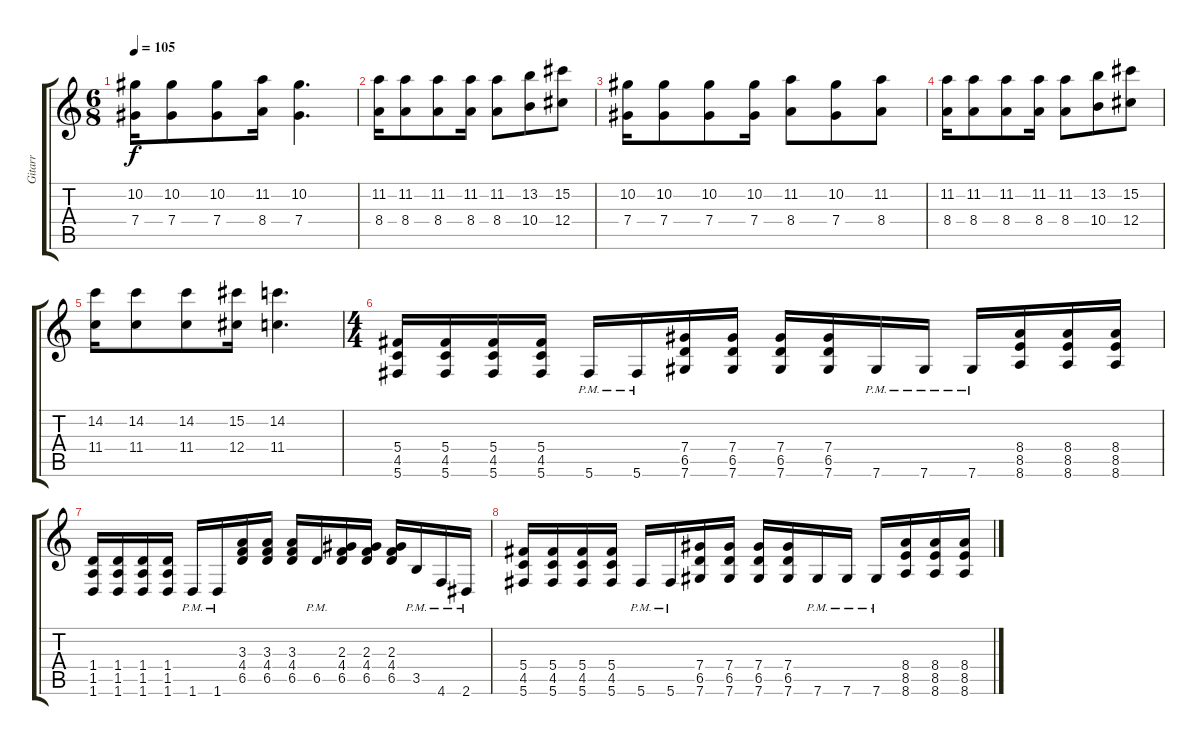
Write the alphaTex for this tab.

\track ("Gitarr" "Gitarr") {instrument overdrivenguitar}
\staff {score tabs}
\tuning (Eb4 Bb3 Gb3 Db3 Ab2 Db2) {hide}
\ts (6 8)
\tempo 105
\clef g2
\ks c
(10.2 7.4).16{dy f} (10.2 7.4).8 (10.2 7.4).8 (11.2 8.4).16 (10.2 7.4).4{d} |
(11.2 8.4).16 (11.2 8.4).8 (11.2 8.4).8 (11.2 8.4).16 (11.2 8.4).8 (13.2 10.4).8 (15.2 12.4).8 |
(10.2 7.4).16 (10.2 7.4).8 (10.2 7.4).8 (10.2 7.4).16 (11.2 8.4).8 (10.2 7.4).8 (11.2 8.4).8 |
(11.2 8.4).16 (11.2 8.4).8 (11.2 8.4).8 (11.2 8.4).16 (11.2 8.4).8 (13.2 10.4).8 (15.2 12.4).8 |
(14.2 11.4).16 (14.2 11.4).8 (14.2 11.4).8 (15.2 12.4).16 (14.2 11.4).4{d} |
\ts (4 4)
(5.4 4.5 5.6).16 (5.4 4.5 5.6).16 (5.4 4.5 5.6).16 (5.4 4.5 5.6).16 5.6{pm}.16 5.6{pm}.16 (7.4 6.5 7.6).16 (7.4 6.5 7.6).16 (7.4 6.5 7.6).16 (7.4 6.5 7.6).16 7.6{pm}.16 7.6{pm}.16 7.6{pm}.16 (8.4 8.5 8.6).16 (8.4 8.5 8.6).16 (8.4 8.5 8.6).16 |
(1.4 1.5 1.6).16 (1.4 1.5 1.6).16 (1.4 1.5 1.6).16 (1.4 1.5 1.6).16 1.6{pm}.16 1.6{pm}.16 (3.3 4.4 6.5).16 (3.3 4.4 6.5).16 (3.3 4.4 6.5).16 6.5{pm}.16 (2.3 4.4 6.5).16 (2.3 4.4 6.5).16 (2.3 4.4 6.5).16 3.5{pm}.16 4.6{pm}.16 2.6{pm}.16 |
(5.4 4.5 5.6).16 (5.4 4.5 5.6).16 (5.4 4.5 5.6).16 (5.4 4.5 5.6).16 5.6{pm}.16 5.6{pm}.16 (7.4 6.5 7.6).16 (7.4 6.5 7.6).16 (7.4 6.5 7.6).16 (7.4 6.5 7.6).16 7.6{pm}.16 7.6{pm}.16 7.6{pm}.16 (8.4 8.5 8.6).16 (8.4 8.5 8.6).16 (8.4 8.5 8.6).16
